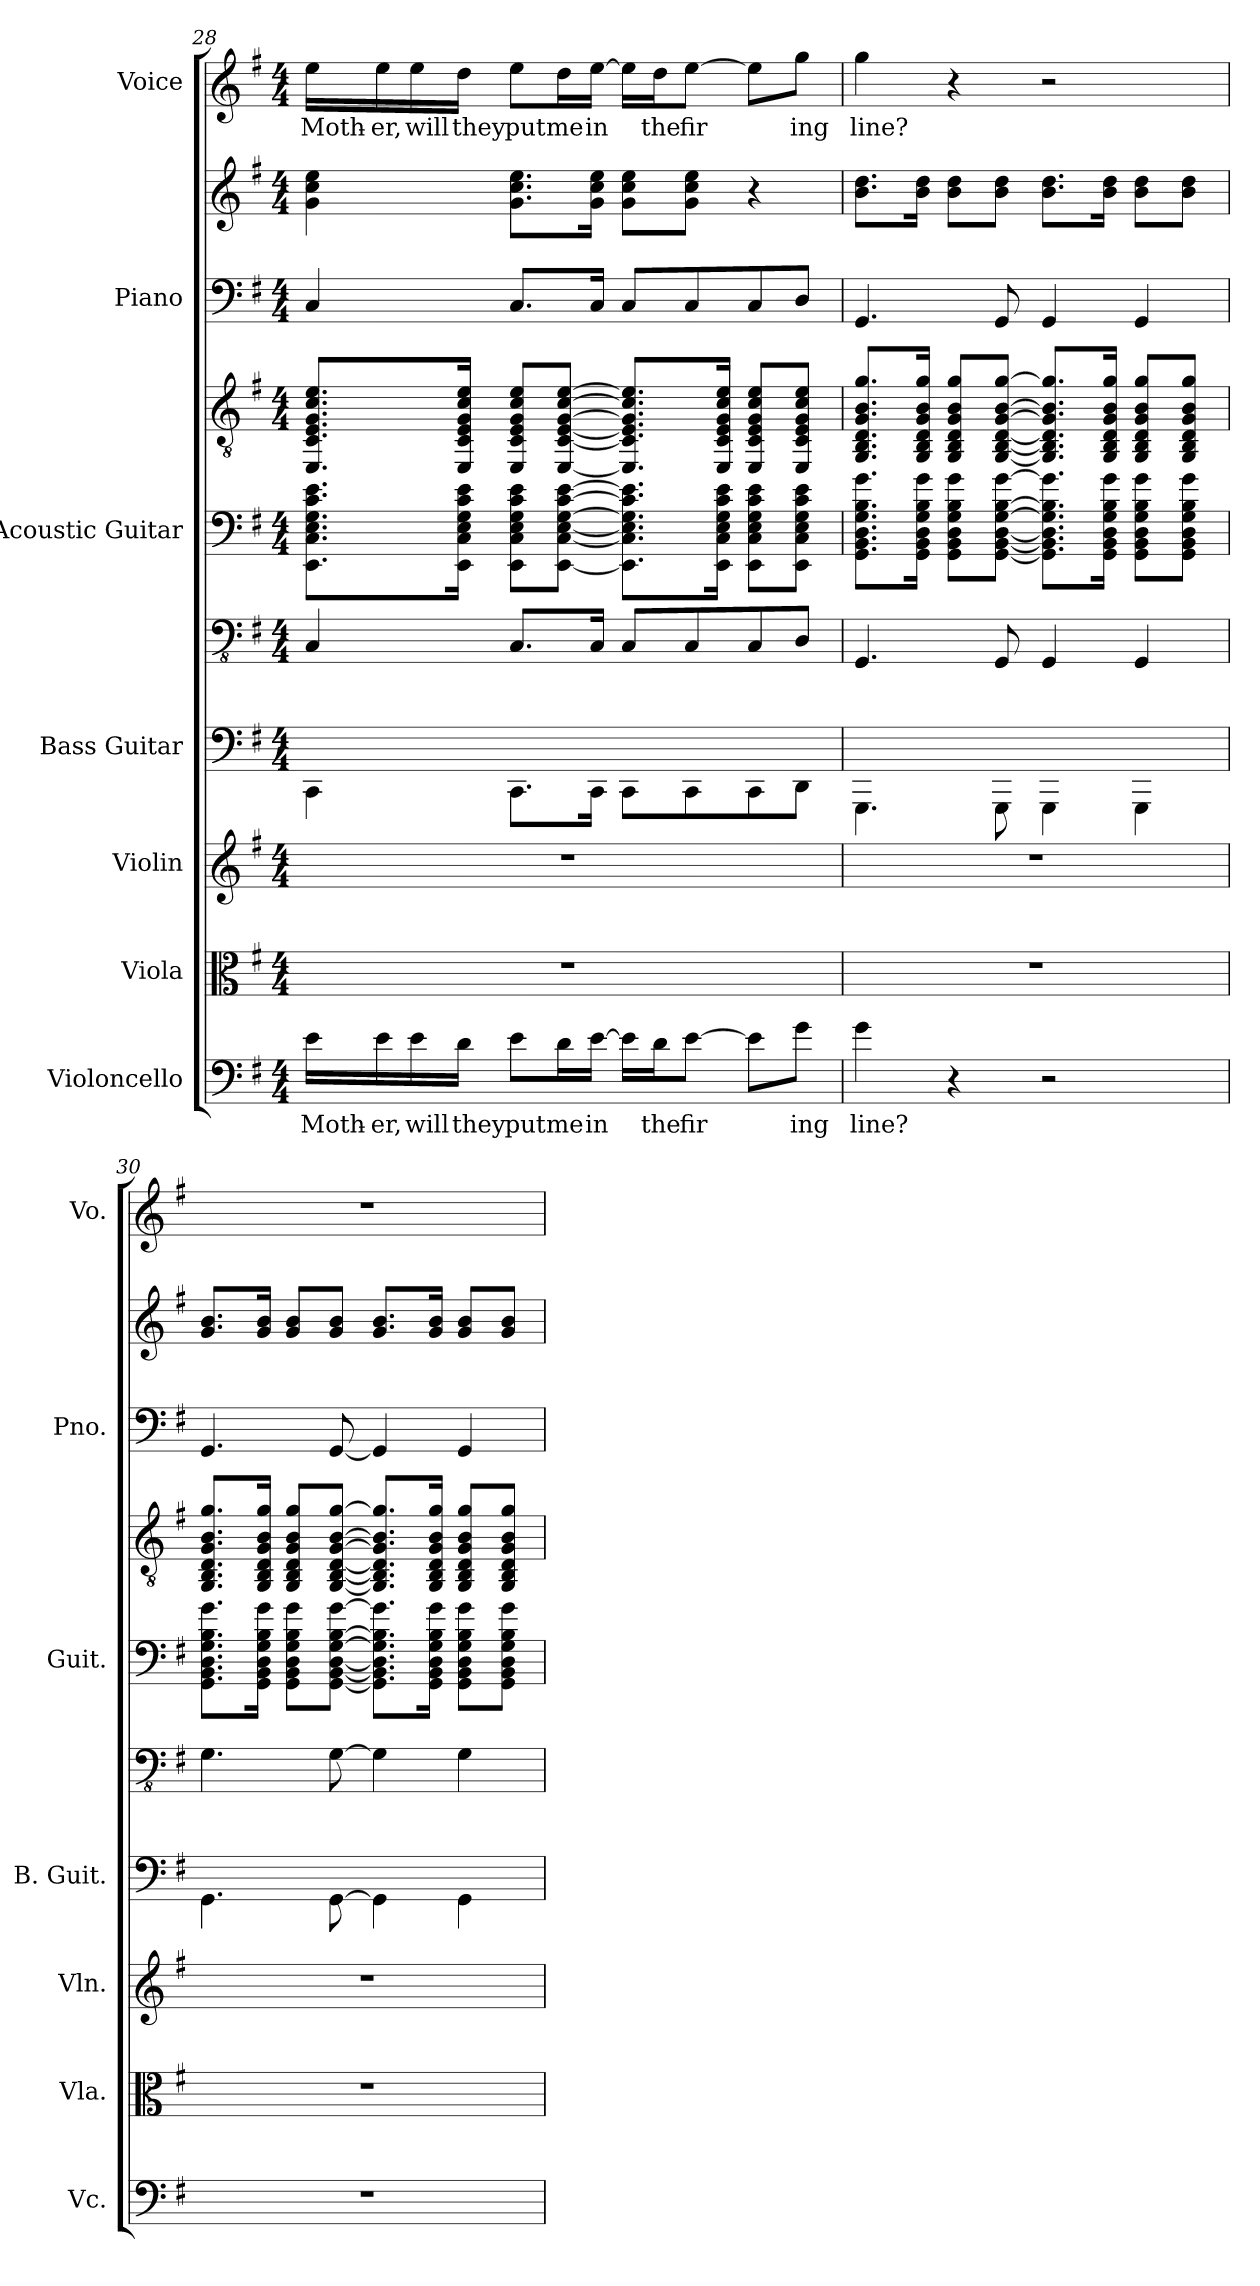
**kern	**text	**kern	**kern	**kern	**kern	**kern	**kern	**kern	**kern	**kern	**text
*part7	*part7	*part6	*part5	*part4	*part4	*part3	*part3	*part2	*part2	*part1	*part1
*staff10	*staff10	*staff9	*staff8	*staff7	*staff6	*staff5	*staff4	*staff3	*staff2	*staff1	*staff1
*I"Violoncello	*	*I"Viola	*I"Violin	*I"Bass Guitar	*	*I"Acoustic Guitar	*	*I"Piano	*	*I"Voice	*
*I'Vc.	*	*I'Vla.	*I'Vln.	*I'B. Guit.	*	*I'Guit.	*	*I'Pno.	*	*I'Vo.	*
*clefF4	*	*clefC3	*clefG2	*	*clefFv4	*	*clefGv2	*clefF4	*clefG2	*clefG2	*
*k[f#]	*	*k[f#]	*k[f#]	*k[f#]	*k[f#]	*k[f#]	*k[f#]	*k[f#]	*k[f#]	*k[f#]	*
*M4/4	*	*M4/4	*M4/4	*M4/4	*M4/4	*M4/4	*M4/4	*M4/4	*M4/4	*M4/4	*
=28	=28	=28	=28	=28	=28	=28	=28	=28	=28	=28	=28
16e\LL	Moth-	1r	1r	4CC\	4CC/	8.EE\ 8.C\ 8.E\ 8.G\ 8.c\ 8.e\L	8.EE/ 8.C/ 8.E/ 8.G/ 8.c/ 8.e/L	4C/	4g\ 4cc\ 4ee\	16ee\LL	Moth-
16e\	-er,	.	.	.	.	.	.	.	.	16ee\	-er,
16e\	will	.	.	.	.	.	.	.	.	16ee\	will
16d\JJ	they	.	.	.	.	16EE\ 16C\ 16E\ 16G\ 16c\ 16e\Jk	16EE/ 16C/ 16E/ 16G/ 16c/ 16e/Jk	.	.	16dd\JJ	they
8e\L	put	.	.	8.CC\L	8.CC/L	8EE\ 8C\ 8E\ 8G\ 8c\ 8e\L	8EE/ 8C/ 8E/ 8G/ 8c/ 8e/L	8.C/L	8.g\ 8.cc\ 8.ee\L	8ee\L	put
16d\L	me	.	.	.	.	[8EE\ [8C\ [8E\ [8G\ [8c\ [8e\J	[8EE/ [8C/ [8E/ [8G/ [8c/ [8e/J	.	.	16dd\L	me
[16e\JJ	in	.	.	16CC\Jk	16CC/Jk	.	.	16C/Jk	16g\ 16cc\ 16ee\Jk	[16ee\JJ	in
16e\LL]	.	.	.	8CC\L	8CC/L	8.EE\] 8.C\] 8.E\] 8.G\] 8.c\] 8.e\]L	8.EE/] 8.C/] 8.E/] 8.G/] 8.c/] 8.e/]L	8C/L	8g\ 8cc\ 8ee\L	16ee\LL]	.
16d\J	the	.	.	.	.	.	.	.	.	16dd\J	the
[8e\J	-fir	.	.	8CC\	8CC/	.	.	8C/	8g\ 8cc\ 8ee\J	[8ee\J	-fir
.	.	.	.	.	.	16EE\ 16C\ 16E\ 16G\ 16c\ 16e\Jk	16EE/ 16C/ 16E/ 16G/ 16c/ 16e/Jk	.	.	.	.
8e\L]	.	.	.	8CC\	8CC/	8EE\ 8C\ 8E\ 8G\ 8c\ 8e\L	8EE/ 8C/ 8E/ 8G/ 8c/ 8e/L	8C/	4r	8ee\L]	.
8g\J	ing	.	.	8DD\J	8DD/J	8EE\ 8C\ 8E\ 8G\ 8c\ 8e\J	8EE/ 8C/ 8E/ 8G/ 8c/ 8e/J	8D/J	.	8gg\J	ing
!!LO:PB:g=z
=29	=29	=29	=29	=29	=29	=29	=29	=29	=29	=29	=29
4g\	line?	1r	1r	4.GGG\	4.GGG/	8.GG\ 8.BB\ 8.D\ 8.G\ 8.B\ 8.g\L	8.GG/ 8.BB/ 8.D/ 8.G/ 8.B/ 8.g/L	4.GG/	8.b\ 8.dd\L	4gg\	line?
.	.	.	.	.	.	16GG\ 16BB\ 16D\ 16G\ 16B\ 16g\Jk	16GG/ 16BB/ 16D/ 16G/ 16B/ 16g/Jk	.	16b\ 16dd\Jk	.	.
4r	.	.	.	.	.	8GG\ 8BB\ 8D\ 8G\ 8B\ 8g\L	8GG/ 8BB/ 8D/ 8G/ 8B/ 8g/L	.	8b\ 8dd\L	4r	.
.	.	.	.	8GGG\	8GGG/	[8GG\ [8BB\ [8D\ [8G\ [8B\ [8g\J	[8GG/ [8BB/ [8D/ [8G/ [8B/ [8g/J	8GG/	8b\ 8dd\J	.	.
2r	.	.	.	4GGG\	4GGG/	8.GG\] 8.BB\] 8.D\] 8.G\] 8.B\] 8.g\]L	8.GG/] 8.BB/] 8.D/] 8.G/] 8.B/] 8.g/]L	4GG/	8.b\ 8.dd\L	2r	.
.	.	.	.	.	.	16GG\ 16BB\ 16D\ 16G\ 16B\ 16g\Jk	16GG/ 16BB/ 16D/ 16G/ 16B/ 16g/Jk	.	16b\ 16dd\Jk	.	.
.	.	.	.	4GGG\	4GGG/	8GG\ 8BB\ 8D\ 8G\ 8B\ 8g\L	8GG/ 8BB/ 8D/ 8G/ 8B/ 8g/L	4GG/	8b\ 8dd\L	.	.
.	.	.	.	.	.	8GG\ 8BB\ 8D\ 8G\ 8B\ 8g\J	8GG/ 8BB/ 8D/ 8G/ 8B/ 8g/J	.	8b\ 8dd\J	.	.
=30	=30	=30	=30	=30	=30	=30	=30	=30	=30	=30	=30
1r	.	1r	1r	4.GG\	4.GG\	8.GG\ 8.BB\ 8.D\ 8.G\ 8.B\ 8.g\L	8.GG/ 8.BB/ 8.D/ 8.G/ 8.B/ 8.g/L	4.GG/	8.g/ 8.b/L	1r	.
.	.	.	.	.	.	16GG\ 16BB\ 16D\ 16G\ 16B\ 16g\Jk	16GG/ 16BB/ 16D/ 16G/ 16B/ 16g/Jk	.	16g/ 16b/Jk	.	.
.	.	.	.	.	.	8GG\ 8BB\ 8D\ 8G\ 8B\ 8g\L	8GG/ 8BB/ 8D/ 8G/ 8B/ 8g/L	.	8g/ 8b/L	.	.
.	.	.	.	[8GG\	[8GG\	[8GG\ [8BB\ [8D\ [8G\ [8B\ [8g\J	[8GG/ [8BB/ [8D/ [8G/ [8B/ [8g/J	[8GG/	8g/ 8b/J	.	.
.	.	.	.	4GG\]	4GG\]	8.GG\] 8.BB\] 8.D\] 8.G\] 8.B\] 8.g\]L	8.GG/] 8.BB/] 8.D/] 8.G/] 8.B/] 8.g/]L	4GG/]	8.g/ 8.b/L	.	.
.	.	.	.	.	.	16GG\ 16BB\ 16D\ 16G\ 16B\ 16g\Jk	16GG/ 16BB/ 16D/ 16G/ 16B/ 16g/Jk	.	16g/ 16b/Jk	.	.
.	.	.	.	4GG\	4GG\	8GG\ 8BB\ 8D\ 8G\ 8B\ 8g\L	8GG/ 8BB/ 8D/ 8G/ 8B/ 8g/L	4GG/	8g/ 8b/L	.	.
.	.	.	.	.	.	8GG\ 8BB\ 8D\ 8G\ 8B\ 8g\J	8GG/ 8BB/ 8D/ 8G/ 8B/ 8g/J	.	8g/ 8b/J	.	.
=	=	=	=	=	=	=	=	=	=	=	=
*-	*-	*-	*-	*-	*-	*-	*-	*-	*-	*-	*-
